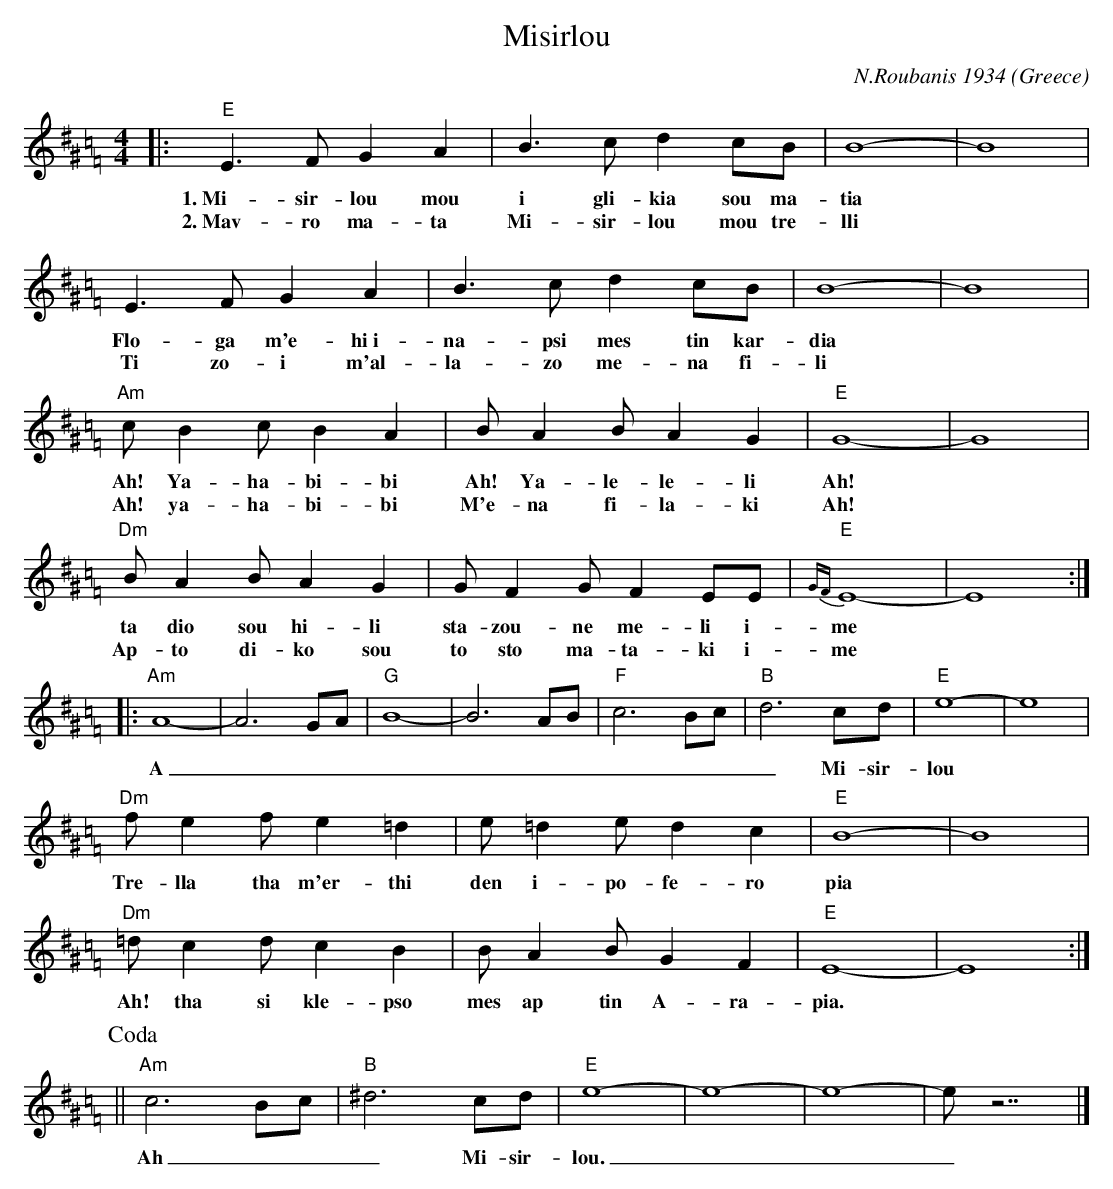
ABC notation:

X:1
T: Misirlou
C: N.Roubanis 1934
O: Greece
M: 4/4
L: 1/8
K: E exp ^d^G=c=F
|: "E"E3 F G2 A2 | B3c d2cB | B8- | B8 |
w: 1.~Mi-sir-lou mou i gli-kia sou ma-tia
w: 2.~Mav-ro ma-ta Mi-sir-lou mou tre-lli
  E3F G2A2 | B3c d2cB | B8- | B8 |
w: Flo-ga m'e-hi~i-na-psi mes tin kar-dia
w: Ti zo-i m'al-la-zo me-na fi-li
  "Am"cB2c B2A2 | BA2B A2G2 | "E"G8- | G8 |
w: Ah! Ya-ha-bi-bi Ah! Ya-le-le-li Ah!
w: Ah! ya-ha-bi-bi M'e-na fi-la-ki Ah!
  "Dm"BA2B A2G2 | GF2G F2EE | "E"{GF}E8- | E8 :|
w: ta dio sou hi-li sta-zou-ne me-li i-me
w: Ap-to di-ko sou to sto ma-ta-ki i-me
|: "Am"A8- | A6 GA | "G"B8- | B6 AB | "F"c6 Bc | "B"d6 cd | "E"e8- | e8 |
w: A___________ Mi-sir-lou
  "Dm"f e2 f e2 =d2 | e =d2 e d2 c2 | "E"B8- | B8 |
w: Tre-lla tha m'er-thi den i-po-fe-ro pia
  "Dm"=d c2 d c2 B2 | B A2 B G2 F2 | "E"E8- | E8 :|
w: Ah! tha si kle-pso mes ap tin A-ra-pia.
P: Coda
|| "Am"c6 Bc | "B"^d6 cd | "E"e8- | e8- | e8- | e z7 |]
w: Ah___ Mi-sir-lou.___
